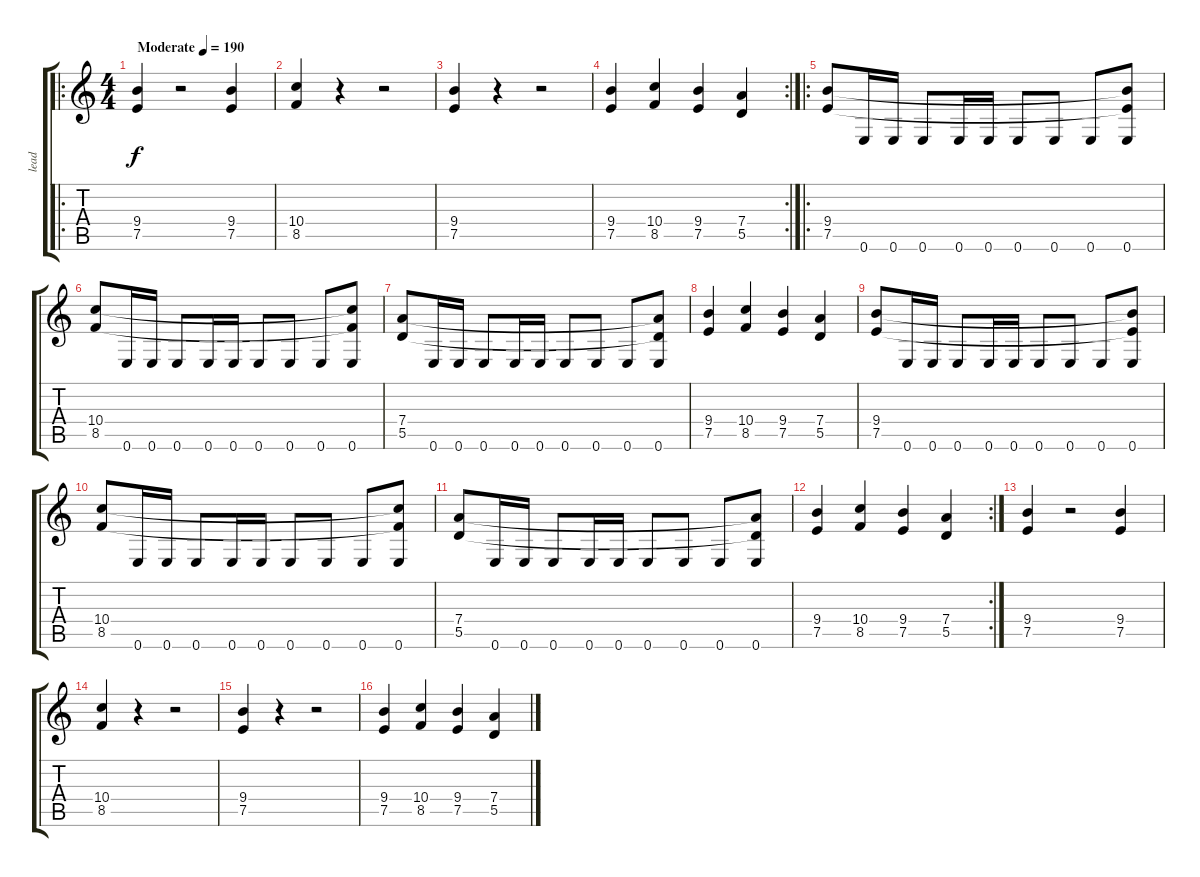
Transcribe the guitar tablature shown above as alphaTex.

\track ("lead" "lead") {instrument distortionguitar}
\staff {score tabs}
\tuning (E4 B3 G3 D3 A2 E2) {hide}
\ro
\ts (4 4)
\tempo (190 "Moderate")
\clef g2
\ks c
(9.4 7.5).4{dy f instrument distortionguitar} r.2 (9.4 7.5).4 |
(10.4 8.5).4 r.4 r.2 |
(9.4 7.5).4 r.4 r.2 |
\rc 2
(9.4 7.5).4 (10.4 8.5).4 (9.4 7.5).4 (7.4 5.5).4 |
\ro
(9.4 7.5).8 0.6.16 0.6.16 0.6.8 0.6.16 0.6.16 0.6.8 0.6.8 0.6.8 (9.4{t} 7.5{t} 0.6).8 |
(10.4 8.5).8 0.6.16 0.6.16 0.6.8 0.6.16 0.6.16 0.6.8 0.6.8 0.6.8 (10.4{t} 8.5{t} 0.6).8 |
(7.4 5.5).8 0.6.16 0.6.16 0.6.8 0.6.16 0.6.16 0.6.8 0.6.8 0.6.8 (7.4{t} 5.5{t} 0.6).8 |
(9.4 7.5).4 (10.4 8.5).4 (9.4 7.5).4 (7.4 5.5).4 |
(9.4 7.5).8 0.6.16 0.6.16 0.6.8 0.6.16 0.6.16 0.6.8 0.6.8 0.6.8 (9.4{t} 7.5{t} 0.6).8 |
(10.4 8.5).8 0.6.16 0.6.16 0.6.8 0.6.16 0.6.16 0.6.8 0.6.8 0.6.8 (10.4{t} 8.5{t} 0.6).8 |
(7.4 5.5).8 0.6.16 0.6.16 0.6.8 0.6.16 0.6.16 0.6.8 0.6.8 0.6.8 (7.4{t} 5.5{t} 0.6).8 |
\rc 2
(9.4 7.5).4 (10.4 8.5).4 (9.4 7.5).4 (7.4 5.5).4 |
(9.4 7.5).4 r.2 (9.4 7.5).4 |
(10.4 8.5).4 r.4 r.2 |
(9.4 7.5).4 r.4 r.2 |
(9.4 7.5).4 (10.4 8.5).4 (9.4 7.5).4 (7.4 5.5).4
